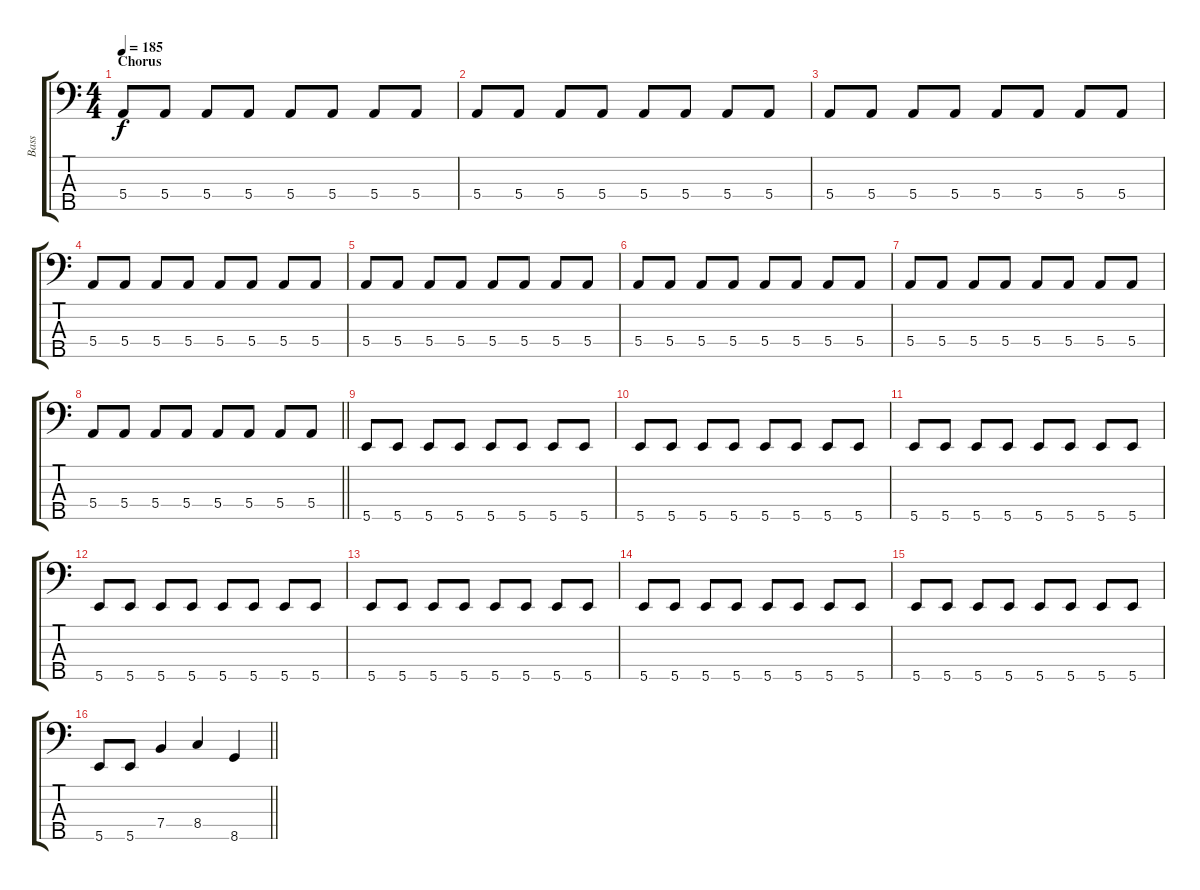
\track ("Bass" "Bass") {instrument electricbassfinger}
\staff {score tabs}
\tuning (G2 D2 A1 E1 B0) {hide}
\ts (4 4)
\section ("" "Chorus")
\tempo 185
\clef f4
\ks c
5.4.8{dy f} 5.4.8 5.4.8 5.4.8 5.4.8 5.4.8 5.4.8 5.4.8 |
5.4.8 5.4.8 5.4.8 5.4.8 5.4.8 5.4.8 5.4.8 5.4.8 |
5.4.8 5.4.8 5.4.8 5.4.8 5.4.8 5.4.8 5.4.8 5.4.8 |
5.4.8 5.4.8 5.4.8 5.4.8 5.4.8 5.4.8 5.4.8 5.4.8 |
5.4.8 5.4.8 5.4.8 5.4.8 5.4.8 5.4.8 5.4.8 5.4.8 |
5.4.8 5.4.8 5.4.8 5.4.8 5.4.8 5.4.8 5.4.8 5.4.8 |
5.4.8 5.4.8 5.4.8 5.4.8 5.4.8 5.4.8 5.4.8 5.4.8 |
\barLineRight lightlight
5.4.8 5.4.8 5.4.8 5.4.8 5.4.8 5.4.8 5.4.8 5.4.8 |
\section ("" "")
5.5.8 5.5.8 5.5.8 5.5.8 5.5.8 5.5.8 5.5.8 5.5.8 |
5.5.8 5.5.8 5.5.8 5.5.8 5.5.8 5.5.8 5.5.8 5.5.8 |
5.5.8 5.5.8 5.5.8 5.5.8 5.5.8 5.5.8 5.5.8 5.5.8 |
5.5.8 5.5.8 5.5.8 5.5.8 5.5.8 5.5.8 5.5.8 5.5.8 |
5.5.8 5.5.8 5.5.8 5.5.8 5.5.8 5.5.8 5.5.8 5.5.8 |
5.5.8 5.5.8 5.5.8 5.5.8 5.5.8 5.5.8 5.5.8 5.5.8 |
5.5.8 5.5.8 5.5.8 5.5.8 5.5.8 5.5.8 5.5.8 5.5.8 |
\barLineRight lightlight
5.5.8 5.5.8 7.4.4 8.4.4 8.5.4
